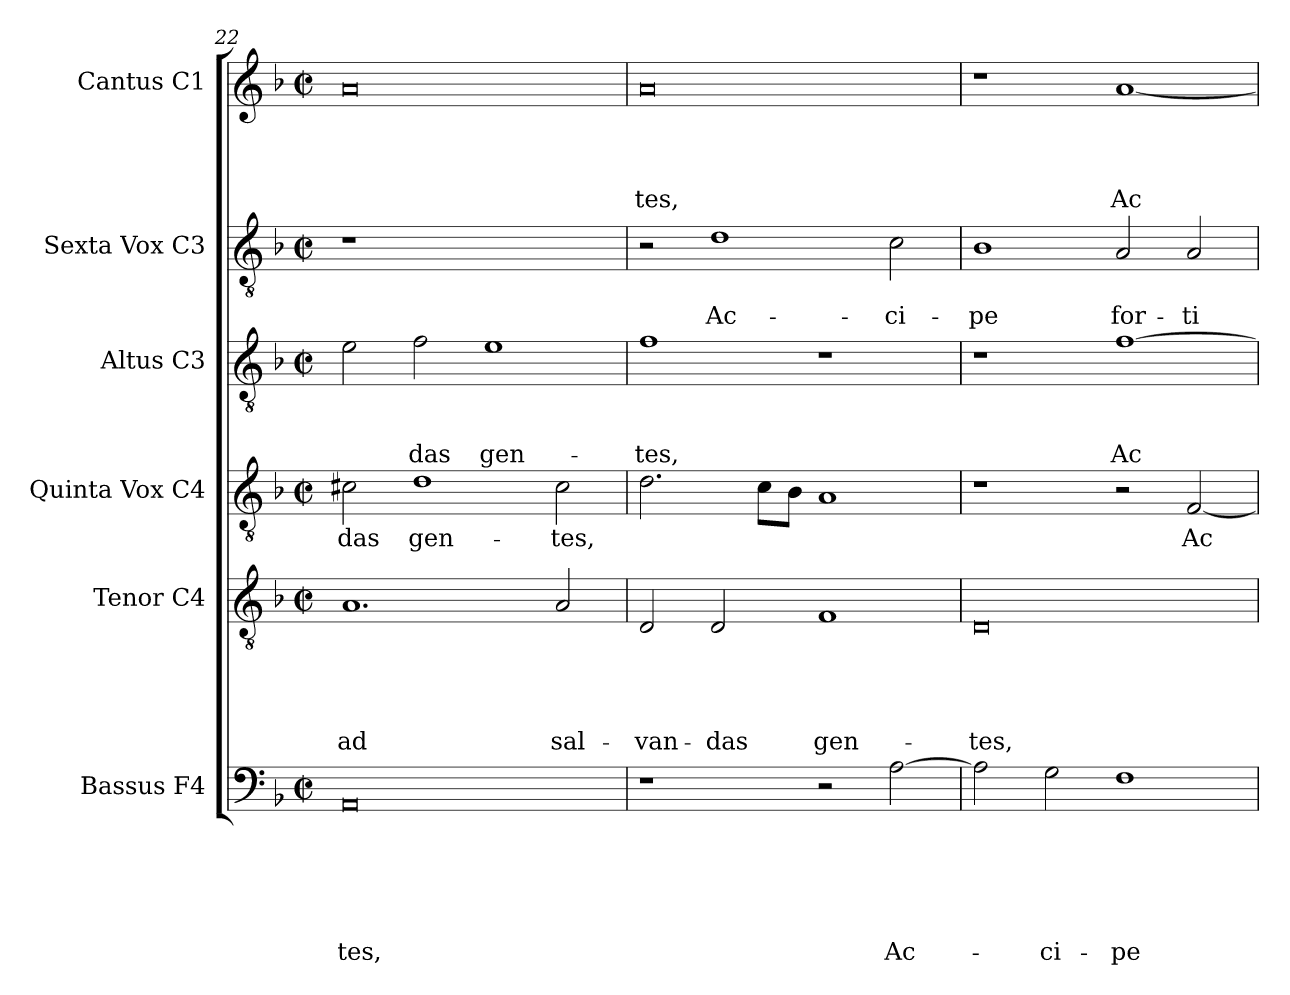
**kern	**text	**text	**text	**text	**text	**text	**kern	**text	**text	**text	**text	**text	**kern	**text	**kern	**text	**text	**text	**kern	**text	**text	**kern	**text	**text	**text	**text
*part6	*part6	*part6	*part6	*part6	*part6	*part6	*part5	*part5	*part5	*part5	*part5	*part5	*part4	*part4	*part3	*part3	*part3	*part3	*part2	*part2	*part2	*part1	*part1	*part1	*part1	*part1
*staff6	*staff6	*staff6	*staff6	*staff6	*staff6	*staff6	*staff5	*staff5	*staff5	*staff5	*staff5	*staff5	*staff4	*staff4	*staff3	*staff3	*staff3	*staff3	*staff2	*staff2	*staff2	*staff1	*staff1	*staff1	*staff1	*staff1
*I"Bassus F4	*	*	*	*	*	*	*I"Tenor C4	*	*	*	*	*	*I"Quinta Vox C4	*	*I"Altus C3	*	*	*	*I"Sexta Vox C3	*	*	*I"Cantus C1	*	*	*	*
*I'B	*	*	*	*	*	*	*I'T	*	*	*	*	*	*	*	*I'A	*	*	*	*	*	*	*I'C	*	*	*	*
*clefF4	*	*	*	*	*	*	*clefGv2	*	*	*	*	*	*clefGv2	*	*clefGv2	*	*	*	*clefGv2	*	*	*clefG2	*	*	*	*
*k[b-]	*	*	*	*	*	*	*k[b-]	*	*	*	*	*	*k[b-]	*	*k[b-]	*	*	*	*k[b-]	*	*	*k[b-]	*	*	*	*
*F:	*	*	*	*	*	*	*F:	*	*	*	*	*	*F:	*	*F:	*	*	*	*F:	*	*	*F:	*	*	*	*
*M2/2	*	*	*	*	*	*	*M2/2	*	*	*	*	*	*M2/2	*	*M2/2	*	*	*	*M2/2	*	*	*M2/2	*	*	*	*
*met(c|)	*	*	*	*	*	*	*met(c|)	*	*	*	*	*	*met(c|)	*	*met(c|)	*	*	*	*met(c|)	*	*	*met(c|)	*	*	*	*
=22	=22	=22	=22	=22	=22	=22	=22	=22	=22	=22	=22	=22	=22	=22	=22	=22	=22	=22	=22	=22	=22	=22	=22	=22	=22	=22
!	!	!	!	!	!	!LO:LY:b	!	!	!	!	!	!LO:LY:b	!	!LO:LY:b	!	!	!	!	!	!	!	!	!	!	!	!
0AA	.	.	.	.	.	-tes,	1.A	.	.	.	.	ad	2c#X\	-das	2e\	.	.	.	1r	.	.	0a	.	.	.	.
!	!	!	!	!	!	!	!	!	!	!	!	!	!	!LO:LY:b	!	!	!	!LO:LY:b	!	!	!	!	!	!	!	!
.	.	.	.	.	.	.	.	.	.	.	.	.	1d	gen-	2f\	.	.	-das	.	.	.	.	.	.	.	.
!	!	!	!	!	!	!	!	!	!	!	!	!	!	!	!	!	!	!LO:LY:b	!	!	!	!	!	!	!	!
.	.	.	.	.	.	.	.	.	.	.	.	.	.	.	1e	.	.	gen-	1ryy	.	.	.	.	.	.	.
!	!	!	!	!	!	!	!	!	!	!	!	!LO:LY:b	!	!LO:LY:b	!	!	!	!	!	!	!	!	!	!	!	!
.	.	.	.	.	.	.	2A/	.	.	.	.	sal-	2c#\	-tes,	.	.	.	.	.	.	.	.	.	.	.	.
!!LO:LB:g=z
=23	=23	=23	=23	=23	=23	=23	=23	=23	=23	=23	=23	=23	=23	=23	=23	=23	=23	=23	=23	=23	=23	=23	=23	=23	=23	=23
!	!	!	!	!	!	!	!	!	!	!	!	!LO:LY:b	!	!	!	!	!	!LO:LY:b	!	!	!	!	!	!	!	!LO:LY:b
1r	.	.	.	.	.	.	2D/	.	.	.	.	-van-	2.d\	.	1f	.	.	-tes,	2r	.	.	0a	.	.	.	-tes,
!	!	!	!	!	!	!	!	!	!	!	!	!LO:LY:b	!	!	!	!	!	!	!	!	!LO:LY:b	!	!	!	!	!
.	.	.	.	.	.	.	2D/	.	.	.	.	-das	.	.	.	.	.	.	1d	.	Ac-	.	.	.	.	.
.	.	.	.	.	.	.	.	.	.	.	.	.	8c\L	.	.	.	.	.	.	.	.	.	.	.	.	.
.	.	.	.	.	.	.	.	.	.	.	.	.	8B-\J	.	.	.	.	.	.	.	.	.	.	.	.	.
!	!	!	!	!	!	!	!	!	!	!	!	!LO:LY:b	!	!	!	!	!	!	!	!	!	!	!	!	!	!
2r	.	.	.	.	.	.	1F	.	.	.	.	gen-	1A	.	1r	.	.	.	.	.	.	.	.	.	.	.
!	!	!	!	!	!	!LO:LY:b	!	!	!	!	!	!	!	!	!	!	!	!	!	!	!LO:LY:b	!	!	!	!	!
[2A\	.	.	.	.	.	Ac-	.	.	.	.	.	.	.	.	.	.	.	.	2c\	.	-ci-	.	.	.	.	.
=24	=24	=24	=24	=24	=24	=24	=24	=24	=24	=24	=24	=24	=24	=24	=24	=24	=24	=24	=24	=24	=24	=24	=24	=24	=24	=24
!	!	!	!	!	!	!	!	!	!	!	!	!LO:LY:b	!	!	!	!	!	!	!	!	!LO:LY:b	!	!	!	!	!
2A\]	.	.	.	.	.	.	0D	.	.	.	.	-tes,	1r	.	1r	.	.	.	1B-	.	-pe	1r	.	.	.	.
!	!	!	!	!	!	!LO:LY:b	!	!	!	!	!	!	!	!	!	!	!	!	!	!	!	!	!	!	!	!
2G\	.	.	.	.	.	-ci-	.	.	.	.	.	.	.	.	.	.	.	.	.	.	.	.	.	.	.	.
!	!	!	!	!	!	!LO:LY:b	!	!	!	!	!	!	!	!	!	!	!	!LO:LY:b	!	!	!LO:LY:b	!	!	!	!	!LO:LY:b
1F	.	.	.	.	.	-pe	.	.	.	.	.	.	2r	.	[1f	.	.	Ac-	2A/	.	for-	[1a	.	.	.	Ac-
!	!	!	!	!	!	!	!	!	!	!	!	!	!	!LO:LY:b	!	!	!	!	!	!	!LO:LY:b	!	!	!	!	!
.	.	.	.	.	.	.	.	.	.	.	.	.	[2F/	Ac-	.	.	.	.	2A/	.	-ti-	.	.	.	.	.
=	=	=	=	=	=	=	=	=	=	=	=	=	=	=	=	=	=	=	=	=	=	=	=	=	=	=
*-	*-	*-	*-	*-	*-	*-	*-	*-	*-	*-	*-	*-	*-	*-	*-	*-	*-	*-	*-	*-	*-	*-	*-	*-	*-	*-
